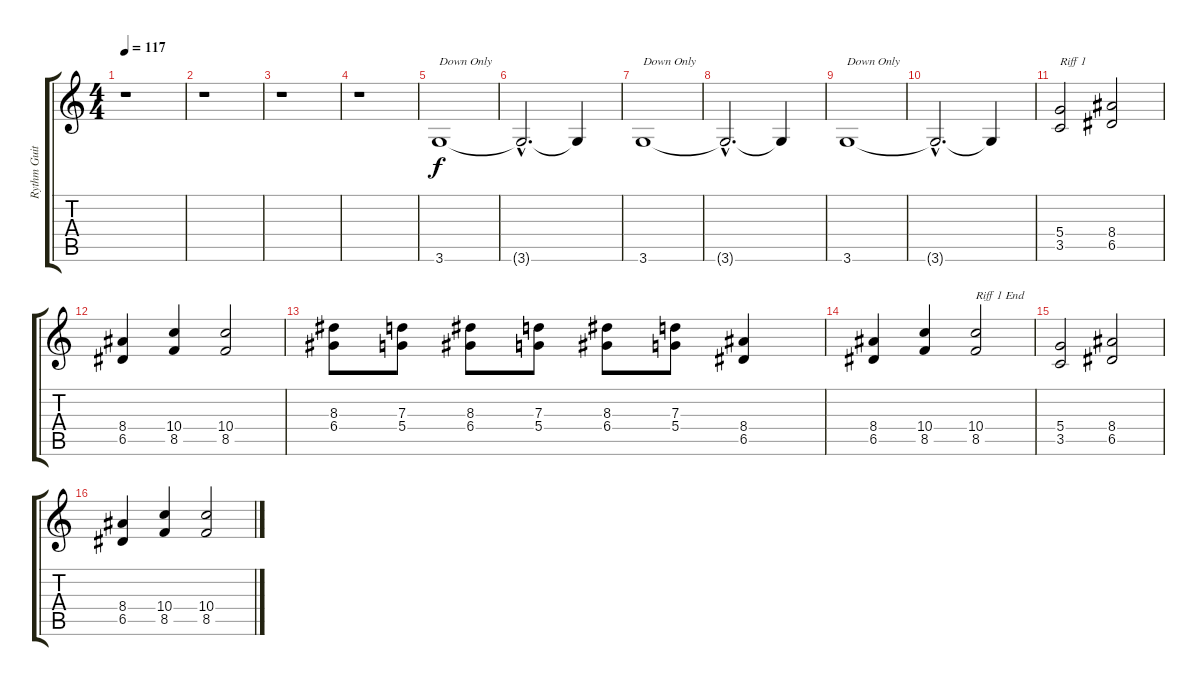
\track ("Rythm Guitar" "Rythm Guit") {instrument overdrivenguitar}
\staff {score tabs}
\tuning (E4 B3 G3 D3 A2 E2) {hide}
\ts (4 4)
\tempo 117
\clef g2
\ks c
r.1{dy f instrument overdrivenguitar} |
r.1 |
r.1 |
r.1 |
3.6.1{txt "Down Only"} |
3.6{hac t}.2{d} 3.6{t}.4 |
3.6.1{txt "Down Only"} |
3.6{hac t}.2{d} 3.6{t}.4 |
3.6.1{txt "Down Only"} |
3.6{hac t}.2{d} 3.6{t}.4 |
(5.4 3.5).2{txt "Riff 1"} (8.4 6.5).2 |
(8.4 6.5).4 (10.4 8.5).4 (10.4 8.5).2 |
(8.3 6.4).8 (7.3 5.4).8 (8.3 6.4).8 (7.3 5.4).8 (8.3 6.4).8 (7.3 5.4).8 (8.4 6.5).4 |
(8.4 6.5).4 (10.4 8.5).4 (10.4 8.5).2{txt "Riff 1 End"} |
(5.4 3.5).2 (8.4 6.5).2 |
(8.4 6.5).4 (10.4 8.5).4 (10.4 8.5).2
